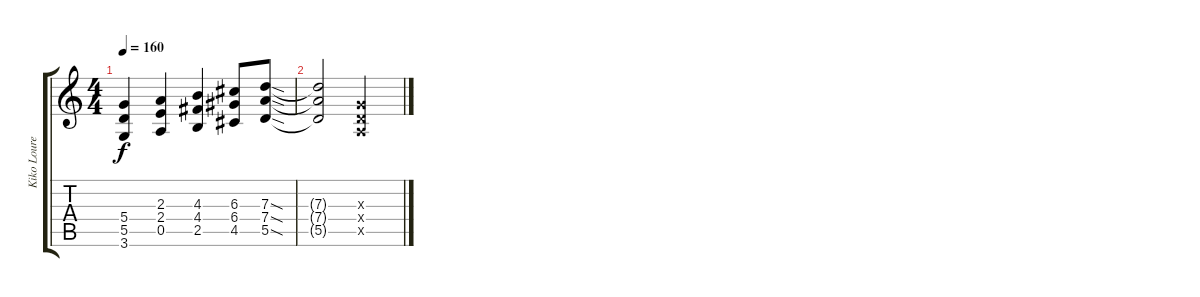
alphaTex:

\track ("Kiko Loureiro" "Kiko Loure") {instrument distortionguitar}
\staff {score tabs}
\tuning (E4 B3 G3 D3 A2 E2) {hide}
\ts (4 4)
\tempo 160
\clef g2
\ks c
(5.4 5.5 3.6).4{dy f} (2.3 2.4 0.5).4 (4.3 4.4 2.5).4 (6.3 6.4 4.5).8 (7.3{sod} 7.4{sod} 5.5{sod}).8 |
(7.3{t} 7.4{t} 5.5{t}).2 (0.3{x} 0.4{x} 0.5{x}).2
